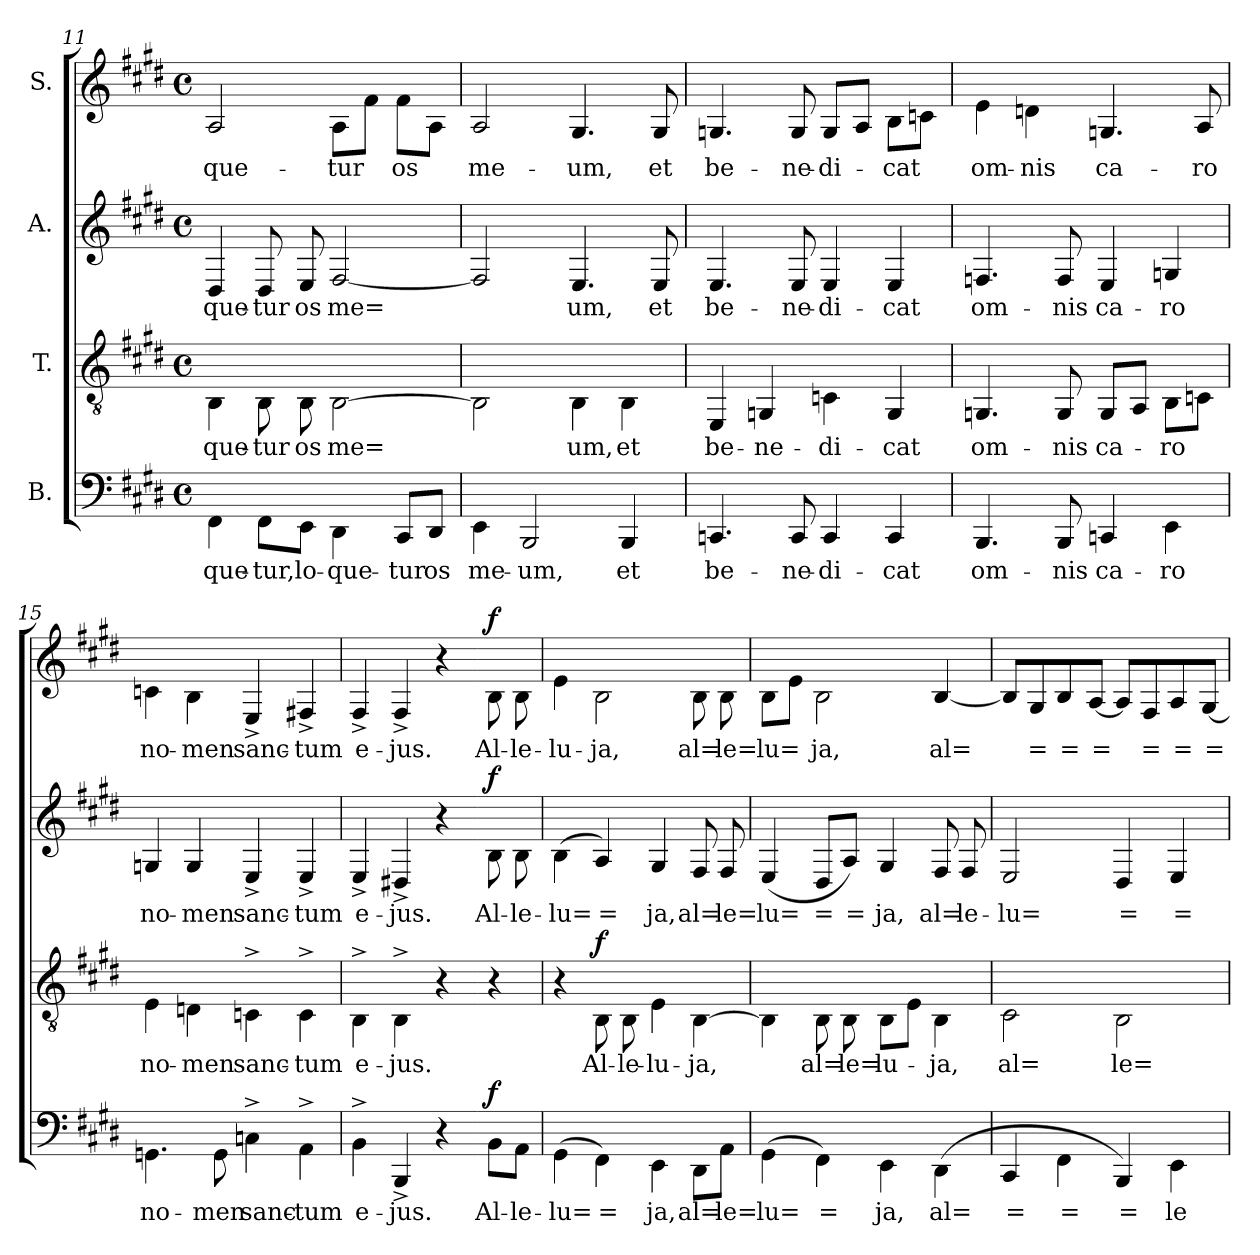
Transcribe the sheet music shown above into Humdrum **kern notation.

**kern	**text	**dynam	**kern	**text	**dynam	**kern	**text	**dynam	**kern	**text	**dynam
*part4	*part4	*part4	*part3	*part3	*part3	*part2	*part2	*part2	*part1	*part1	*part1
*staff4	*staff4	*staff4	*staff3	*staff3	*staff3	*staff2	*staff2	*staff2	*staff1	*staff1	*staff1
*I"B.	*	*	*I"T.	*	*	*I"A.	*	*	*I"S.	*	*
*clefF4	*	*	*clefGv2	*	*	*clefG2	*	*	*clefG2	*	*
*ITrd-7c-12	*	*	*ITrd-7c-12	*	*	*ITrd-7c-12	*	*	*ITrd-7c-12	*	*
*k[f#c#g#d#]	*	*	*k[f#c#g#d#]	*	*	*k[f#c#g#d#]	*	*	*k[f#c#g#d#]	*	*
*E:	*	*	*E:	*	*	*E:	*	*	*E:	*	*
*M4/4	*	*	*M4/4	*	*	*M4/4	*	*	*M4/4	*	*
*met(c)	*	*	*met(c)	*	*	*met(c)	*	*	*met(c)	*	*
=11	=11	=11	=11	=11	=11	=11	=11	=11	=11	=11	=11
!	!LO:LY:b	!	!	!LO:LY:b	!	!	!LO:LY:b	!	!	!LO:LY:b	!
4F#\	-que-	.	4B\	-que-	.	4d#/	-que-	.	2a/	-que-	.
!	!LO:LY:b	!	!	!LO:LY:b	!	!	!LO:LY:b	!	!	!	!
8F#\L	-tur,	.	8B\	-tur	.	8d#/	-tur	.	.	.	.
!	!LO:LY:b	!	!	!LO:LY:b	!	!	!LO:LY:b	!	!	!	!
8E\J	lo-	.	8B\	os	.	8e/	os	.	.	.	.
!	!LO:LY:b	!	!	!LO:LY:b	!	!	!LO:LY:b	!	!	!LO:LY:b	!
4D#\	-que-	.	[2B\	me=	.	[2f#/	me=	.	8a\L	-tur	.
.	.	.	.	.	.	.	.	.	8ff#\J	.	.
!	!LO:LY:b	!	!	!	!	!	!	!	!	!LO:LY:b	!
8C#/L	-tur	.	.	.	.	.	.	.	8ff#\L	os	.
!	!LO:LY:b	!	!	!	!	!	!	!	!	!	!
8D#/J	os	.	.	.	.	.	.	.	8a\J	.	.
=12	=12	=12	=12	=12	=12	=12	=12	=12	=12	=12	=12
!	!LO:LY:b	!	!	!	!	!	!	!	!	!LO:LY:b	!
4E\	me-	.	2B\]	.	.	2f#/]	.	.	2a/	me-	.
!	!LO:LY:b	!	!	!	!	!	!	!	!	!	!
2BB/	-um,	.	.	.	.	.	.	.	.	.	.
!	!	!	!	!LO:LY:b	!	!	!LO:LY:b	!	!	!LO:LY:b	!
.	.	.	4B\	um,	.	4.e/	um,	.	4.g#/	-um,	.
!	!LO:LY:b	!	!	!LO:LY:b	!	!	!	!	!	!	!
4BB/	et	.	4B\	et	.	.	.	.	.	.	.
!	!	!	!	!	!	!	!LO:LY:b	!	!	!LO:LY:b	!
.	.	.	.	.	.	8e/	et	.	8g#/	et	.
!!LO:LB:g=z
=13	=13	=13	=13	=13	=13	=13	=13	=13	=13	=13	=13
!	!LO:LY:b	!	!	!LO:LY:b	!	!	!LO:LY:b	!	!	!LO:LY:b	!
4.Cn/	be-	.	4E/	be-	.	4.e/	be-	.	4.gn/	be-	.
!	!	!	!	!LO:LY:b	!	!	!	!	!	!	!
.	.	.	4Gn/	-ne-	.	.	.	.	.	.	.
!	!LO:LY:b	!	!	!	!	!	!LO:LY:b	!	!	!LO:LY:b	!
8C/	-ne-	.	.	.	.	8e/	-ne-	.	8g/	-ne-	.
!	!LO:LY:b	!	!	!LO:LY:b	!	!	!LO:LY:b	!	!	!LO:LY:b	!
4C/	-di-	.	4cn\	-di-	.	4e/	-di-	.	8g/L	-di-	.
.	.	.	.	.	.	.	.	.	8a/J	.	.
!	!LO:LY:b	!	!	!LO:LY:b	!	!	!LO:LY:b	!	!	!LO:LY:b	!
4C/	-cat	.	4G/	-cat	.	4e/	-cat	.	8b\L	-cat	.
.	.	.	.	.	.	.	.	.	8ccn\J	.	.
=14	=14	=14	=14	=14	=14	=14	=14	=14	=14	=14	=14
!	!LO:LY:b	!	!	!LO:LY:b	!	!	!LO:LY:b	!	!	!LO:LY:b	!
4.BB/	om-	.	4.Gn/	om-	.	4.fn/	om-	.	4ee\	om-	.
!	!	!	!	!	!	!	!	!	!	!LO:LY:b	!
.	.	.	.	.	.	.	.	.	4ddn\	-nis	.
!	!LO:LY:b	!	!	!LO:LY:b	!	!	!LO:LY:b	!	!	!	!
8BB/	-nis	.	8G/	-nis	.	8f/	-nis	.	.	.	.
!	!LO:LY:b	!	!	!LO:LY:b	!	!	!LO:LY:b	!	!	!LO:LY:b	!
4Cn/	ca-	.	8G/L	ca-	.	4e/	ca-	.	4.gn/	ca-	.
.	.	.	8A/J	.	.	.	.	.	.	.	.
!	!LO:LY:b	!	!	!LO:LY:b	!	!	!LO:LY:b	!	!	!	!
4E\	-ro	.	8B\L	-ro	.	4gn/	-ro	.	.	.	.
!	!	!	!	!	!	!	!	!	!	!LO:LY:b	!
.	.	.	8cn\J	.	.	.	.	.	8a/	-ro	.
=15	=15	=15	=15	=15	=15	=15	=15	=15	=15	=15	=15
!	!LO:LY:b	!	!	!LO:LY:b	!	!	!LO:LY:b	!	!	!LO:LY:b	!
4.Gn\	no-	.	4e\	no-	.	4gn/	no-	.	4ccn\	no-	.
!	!	!	!	!LO:LY:b	!	!	!LO:LY:b	!	!	!LO:LY:b	!
.	.	.	4dn\	-men	.	4g/	-men	.	4b\	-men	.
!	!LO:LY:b	!	!	!	!	!	!	!	!	!	!
8G\	-men	.	.	.	.	.	.	.	.	.	.
!	!LO:LY:b	!	!	!LO:LY:b	!	!	!LO:LY:b	!	!	!LO:LY:b	!
4cn^>\	sanc-	.	4cn^>\	sanc-	.	4e^</	sanc-	.	4e^</	sanc-	.
!	!LO:LY:b	!	!	!LO:LY:b	!	!	!LO:LY:b	!	!	!LO:LY:b	!
4A^>\	-tum	.	4c^>\	-tum	.	4e^</	-tum	.	4f#X^</	-tum	.
=16	=16	=16	=16	=16	=16	=16	=16	=16	=16	=16	=16
!	!LO:LY:b	!	!	!LO:LY:b	!	!	!LO:LY:b	!	!	!LO:LY:b	!
4B^>\	e-	.	4B^>\	e-	.	4e^</	e-	.	4f#^</	e-	.
!	!LO:LY:b	!	!	!LO:LY:b	!	!	!LO:LY:b	!	!	!LO:LY:b	!
4BB^</	-jus.	.	4B^>\	-jus.	.	4d#X^</	-jus.	.	4f#^</	-jus.	.
4r	.	.	4r	.	.	4r	.	.	4r	.	.
!!LO:LB:g=z
=17-	=17-	=17-	=17-	=17-	=17-	=17-	=17-	=17-	=17-	=17-	=17-
!	!LO:LY:b	!LO:DY:a	!	!	!	!	!LO:LY:b	!LO:DY:a	!	!LO:LY:b	!LO:DY:a
8B\L	Al-	f	4r	.	.	8b\	Al-	f	8b\	Al-	f
!	!LO:LY:b	!	!	!	!	!	!LO:LY:b	!	!	!LO:LY:b	!
8A\J	-le-	.	.	.	.	8b\	-le-	.	8b\	-le-	.
=18	=18	=18	=18	=18	=18	=18	=18	=18	=18	=18	=18
!	!LO:LY:b	!	!	!	!	!	!LO:LY:b	!	!	!LO:LY:b	!
(>4G#\	-lu=	.	4r	.	.	(>4b\	-lu=	.	4ee\	-lu-	.
!	!LO:LY:b	!	!	!LO:LY:b	!LO:DY:a	!	!LO:LY:b	!	!	!LO:LY:b	!
4F#\)	=	.	8B\	Al-	f	4a/)	=	.	2b\	-ja,	.
!	!	!	!	!LO:LY:b	!	!	!	!	!	!	!
.	.	.	8B\	-le-	.	.	.	.	.	.	.
!	!LO:LY:b	!	!	!LO:LY:b	!	!	!LO:LY:b	!	!	!	!
4E\	ja,	.	4e\	-lu-	.	4g#/	ja,	.	.	.	.
!	!LO:LY:b	!	!	!LO:LY:b	!	!	!LO:LY:b	!	!	!LO:LY:b	!
8D#\L	al=	.	[4B\	-ja,	.	8f#/	al=	.	8b\	al=	.
!	!LO:LY:b	!	!	!	!	!	!LO:LY:b	!	!	!LO:LY:b	!
8A\J	le=	.	.	.	.	8f#/	le=	.	8b\	le=	.
=19	=19	=19	=19	=19	=19	=19	=19	=19	=19	=19	=19
!	!LO:LY:b	!	!	!	!	!	!LO:LY:b	!	!	!LO:LY:b	!
(>4G#\	lu=	.	4B\]	.	.	(<4e/	lu=	.	8b\L	lu=	.
.	.	.	.	.	.	.	.	.	8ee\J	.	.
!	!LO:LY:b	!	!	!LO:LY:b	!	!	!LO:LY:b	!	!	!LO:LY:b	!
4F#\)	=	.	8B\	al=	.	8d#/L	=	.	2b\	ja,	.
!	!	!	!	!LO:LY:b	!	!	!LO:LY:b	!	!	!	!
.	.	.	8B\	le=	.	8a/J)	=	.	.	.	.
!	!LO:LY:b	!	!	!LO:LY:b	!	!	!LO:LY:b	!	!	!	!
4E\	ja,	.	8B\L	lu-	.	4g#/	ja,	.	.	.	.
.	.	.	8e\J	.	.	.	.	.	.	.	.
!	!LO:LY:b	!	!	!LO:LY:b	!	!	!LO:LY:b	!	!	!LO:LY:b	!
(>4D#\	al=	.	4B\	-ja,	.	8f#/	al=	.	[4b/	al=	.
!	!	!	!	!	!	!	!LO:LY:b	!	!	!	!
.	.	.	.	.	.	8f#/	le-	.	.	.	.
=20	=20	=20	=20	=20	=20	=20	=20	=20	=20	=20	=20
!	!LO:LY:b	!	!	!LO:LY:b	!	!	!LO:LY:b	!	!	!	!
4C#/	=	.	2c#\	al=	.	2e/	-lu=	.	8b/L]	.	.
!	!	!	!	!	!	!	!	!	!	!LO:LY:b	!
.	.	.	.	.	.	.	.	.	8g#/	=	.
!	!LO:LY:b	!	!	!	!	!	!	!	!	!LO:LY:b	!
4F#\	=	.	.	.	.	.	.	.	8b/	=	.
!	!	!	!	!	!	!	!	!	!	!LO:LY:b	!
.	.	.	.	.	.	.	.	.	[8a/J	=	.
!	!LO:LY:b	!	!	!LO:LY:b	!	!	!LO:LY:b	!	!	!	!
4BB/)	=	.	2B\	le=	.	4d#/	=	.	8a/L]	.	.
!	!	!	!	!	!	!	!	!	!	!LO:LY:b	!
.	.	.	.	.	.	.	.	.	8f#/	=	.
!	!LO:LY:b	!	!	!	!	!	!LO:LY:b	!	!	!LO:LY:b	!
4E\	le-	.	.	.	.	4e/	=	.	8a/	=	.
!	!	!	!	!	!	!	!	!	!	!LO:LY:b	!
.	.	.	.	.	.	.	.	.	[8g#/J	=	.
=	=	=	=	=	=	=	=	=	=	=	=
*-	*-	*-	*-	*-	*-	*-	*-	*-	*-	*-	*-
